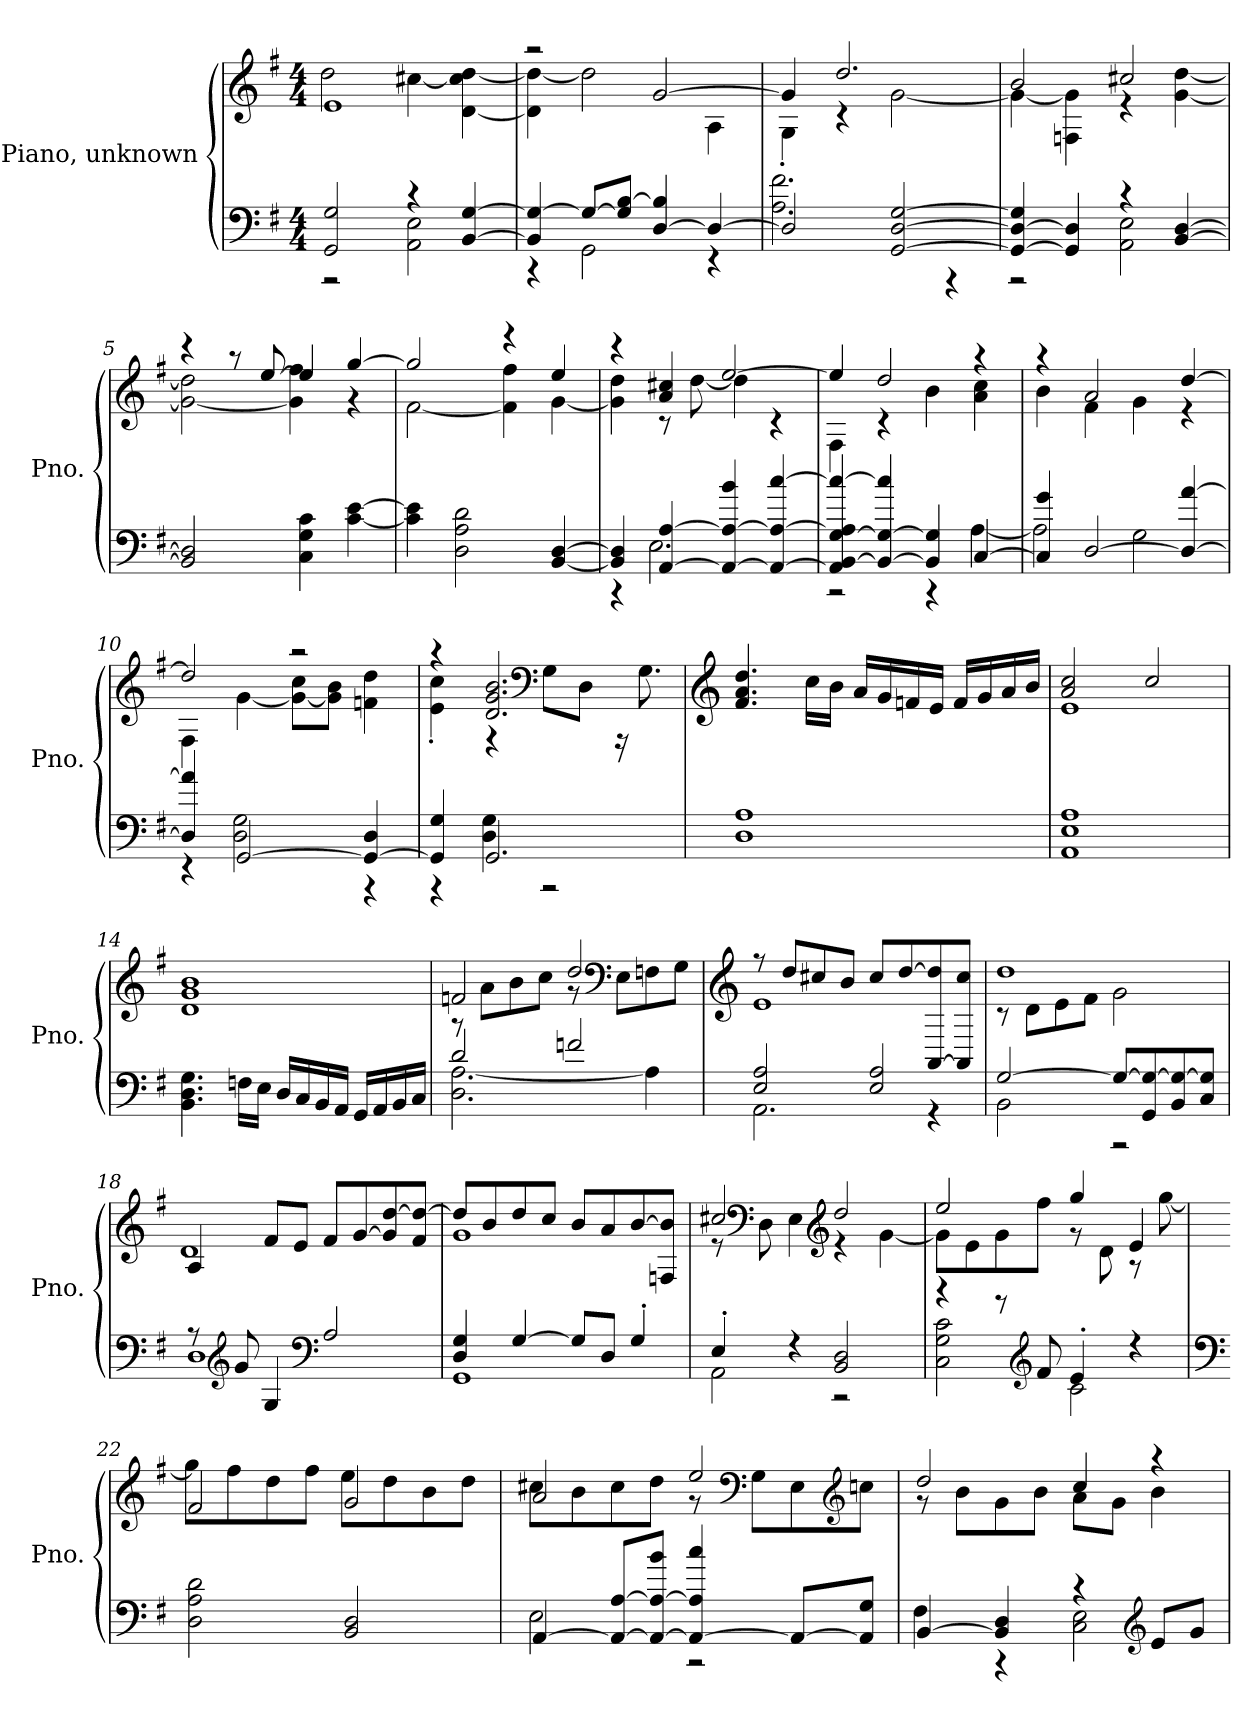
**kern	**kern
*part1	*part1
*staff2	*staff1
*I"Piano, unknown	*
*I'Pno.	*
*clefF4	*clefG2
*k[f#]	*k[f#]
*M4/4	*M4/4
*MM137	*MM137
=1	=1
*^	*^
2GG/ 2G/	2r	1e	2dd\
4r	2AA\ 2E\	.	[4cc#X\
[4BB/ [4G/	.	.	[4d\ 4cc#\] [4dd\
=2	=2	=2	=2
4BB/] 4G/_	4r	2r	4d\] 4dd\_
8G/L_	2GG\	.	2dd\]
8G/] [8B/J	.	.	.
[4D/ 4B/]	.	[2g/	.
4D/_	4r	.	4A\
=3	=3	=3	=3
2D/]	2.A\ 2.f#\	4g/]	4G'\
.	.	2.dd/	4r
[2GG/ [2D/ [2G/	.	.	[2g\
.	4r	.	.
=4	=4	=4	=4
4GG/_ 4D/_ 4G/]	2r	2b/	4g\_
4GG/] 4D/]	.	.	4Fn\ 4g\]
4r	2AA\ 2E\	2cc#X/	4r
[4BB/ [4D/	.	.	[4g\ [4dd\
*v	*v	*	*
=5	=5	=5
2BB/] 2D/]	4r	2g\_ 2dd\]
.	8r	.
.	[8ee/	.
4C\ 4G\ 4c\	4ee/]	4g\] 4ff#\
[4c\ [4e\	[4gg/	4r
=6	=6	=6
4c\] 4e\]	2gg/]	[2f#\
2D\ 2A\ 2d\	.	.
.	4r	4f#\] 4ff#\
[4BB/ [4D/	4ee/	[4g\
!!LO:LB:g=z	!!
=7	=7	=7
*^	*	*
4BB/] 4D/]	4r	4r	4g\] 4dd\
[4AA/ [4A/	2.E\	4a/ 4cc#X/	8r
.	.	.	[8dd\
4AA/_ 4A/_ 4b/	.	[2ee/	4dd\]
4AA/_ 4A/_ [4cc/	.	.	4r
=8	=8	=8	=8
4AA/] [4BB/ [4G/ 4A/] 4cc/_	2r	4ee/]	4F#\
4BB/_ 4G/_ 4cc/]	.	2dd/	4r
4BB/] 4G/]	4r	.	4b\
[4C/	[4A\	4r	4a\ 4cc\
=9	=9	=9	=9
4C/] 4g/	2A\]	4r	4b\
[2D/	.	2a/	4f#\
.	2G\	.	4g\
4D/_ [4a/	.	[4dd/	4r
=10	=10	=10	=10
4D/] 4a/]	4r	2dd/]	4F#\
[2GG/	2D\ 2G\	.	[4g\
.	.	2r	8g\_ 8cc\L
.	.	.	8g\] 8b\J
4GG/_ 4D/	4r	.	4fn\ 4dd\
=11	=11	=11	=11
4GG/] 4G/	4r	4r	4e\' 4cc\'
2.GG/	4D\ 4G\	2.d/ 2.g/ 2.b/	4r
*	*	*clefF4	*
.	2r	.	8G\L
.	.	.	8D\J
.	.	.	16r
.	.	.	8.G\
*v	*v	*	*
*	*v	*v
!!LO:LB:g=z
=12	=12
*	*clefG2
1D 1A	4.f#/ 4.a/ 4.dd/
.	16cc\LL
.	16b\JJ
.	16a/LL
.	16g/
.	16fn/
.	16e/JJ
.	16f/LL
.	16g/
.	16a/
.	16b/JJ
=13	=13
*	*^
1AA 1E 1A	2a/ 2cc/	1e
.	2cc/	.
*	*v	*v
=14	=14
4.BB\ 4.D\ 4.G\	1d 1g 1b
16Fn\LL	.
16E\JJ	.
16D/LL	.
16C/	.
16BB/	.
16AA/JJ	.
16GG/LL	.
16AA/	.
16BB/	.
16C/JJ	.
=15	=15
*^	*^
2d/	2.D\ [2.A\	2fn/	8r
.	.	.	8a\L
.	.	.	8b\
.	.	.	8cc\J
2fn/	.	2dd/	8r
*	*	*clefF4	*
.	.	.	8E\L
.	4A\]	.	8Fn\
.	.	.	8G\J
!!LO:LB:g=z	!!
=16	=16	=16	=16
*	*	*clefG2	*
2E/ 2A/	2.AA\	8r	1e
.	.	8dd/L	.
.	.	8cc#X/	.
.	.	8b/J	.
2E/ 2A/	.	8cc#/L	.
.	.	[8dd/	.
.	4r	[8AA/ 8dd/]	.
.	.	8AA/] 8cc#/J	.
=17	=17	=17	=17
[2G/	2BB\	1dd	8r
.	.	.	8d\L
.	.	.	8e\
.	.	.	8f#\J
8G/L_	2r	.	2g\
8GG/ 8G/_	.	.	.
8BB/ 8G/_	.	.	.
8C/ 8G/]J	.	.	.
=18	=18	=18	=18
8r	1D	4A/	1d
*clefG2	*	*	*
8g/	.	.	.
4G/	.	8f#/L	.
.	.	8e/J	.
*clefF4	*	*	*
2A/	.	8f#/L	.
.	.	[8g/	.
.	.	8g/] [8dd/	.
.	.	8f#/ 8dd/_J	.
=19	=19	=19	=19
4D/ 4G/	1GG	8dd/L]	1g
.	.	8b/	.
[4G/	.	8dd/	.
.	.	8cc/J	.
8G/L]	.	8b/L	.
8D/J	.	8a/	.
4G'/	.	[8b/	.
.	.	8Fn/ 8b/]J	.
!!LO:LB:g=z	!!
=20	=20	=20	=20
4E'/	2AA\	2cc#X/	8r
*	*	*clefF4	*
.	.	.	8D\
4r	.	.	4E\
*	*	*clefG2	*
2BB/ 2D/	2r	2dd/	4r
.	.	.	[4g\
=21	=21	=21	=21
4r	2C\ 2G\ 2c\	2ee/	8g\L]
.	.	.	8e\
8r	.	.	8g\
*clefG2	*	*	*
8f#/	.	.	8ff#\J
4e'/	2c\	4gg/	8r
.	.	.	8d\
4r	.	4e/	8r
.	.	.	[8gg\
*v	*v	*	*
=22	=22	=22
*clefF4	*	*
2D\ 2A\ 2d\	2f#/	8gg\L]
.	.	8ff#\
.	.	8dd\
.	.	8ff#\J
2BB/ 2D/	2g/	8ee\L
.	.	8dd\
.	.	8b\
.	.	8dd\J
=23	=23	=23
*^	*	*
[4AA/	2E\	2a/	8cc#X\L
.	.	.	8b\
8AA/_ [8A/L	.	.	8cc#\
8AA/_ 8A/_ 8b/J	.	.	8dd\J
4AA/_ 4A/] 4cc/	2r	2ee/	8r
*	*	*clefF4	*
.	.	.	8G\L
8AA/L_	.	.	8E\
*	*	*clefG2	*
8AA/] 8G/J	.	.	8ccn\J
!!LO:LB:g=z	!!
=24	=24	=24	=24
[4BB/	4F#\	2dd/	8r
.	.	.	8b\L
4BB/] 4D/	4r	.	8g\
.	.	.	8b\J
4r	2C\ 2E\	4cc/	8a\L
.	.	.	8g\J
*clefG2	*	*	*
8e/L	.	4r	4b\
8g/J	.	.	.
*v	*v	*	*
*	*v	*v
=	=
*-	*-
